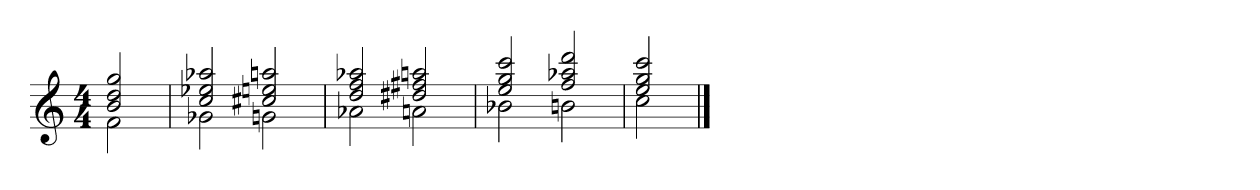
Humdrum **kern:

**kern
*part1
*staff1
*clefG2
*k[]
*M4/4
=
*^
2b 2dd 2gg	2f
=1	=1
2cc 2ee-X 2aa-X	2g-X
2cc#X 2een 2aan	2gn
=2	=2
2dd 2ff 2aa-X	2a-X
2dd#X 2ff#X 2aan	2an
=3	=3
2ee 2gg 2ccc	2b-X
2ff 2aa-X 2ddd	2bn
=4	=4
2ee 2gg 2ccc	2cc
*v	*v
==
*-
